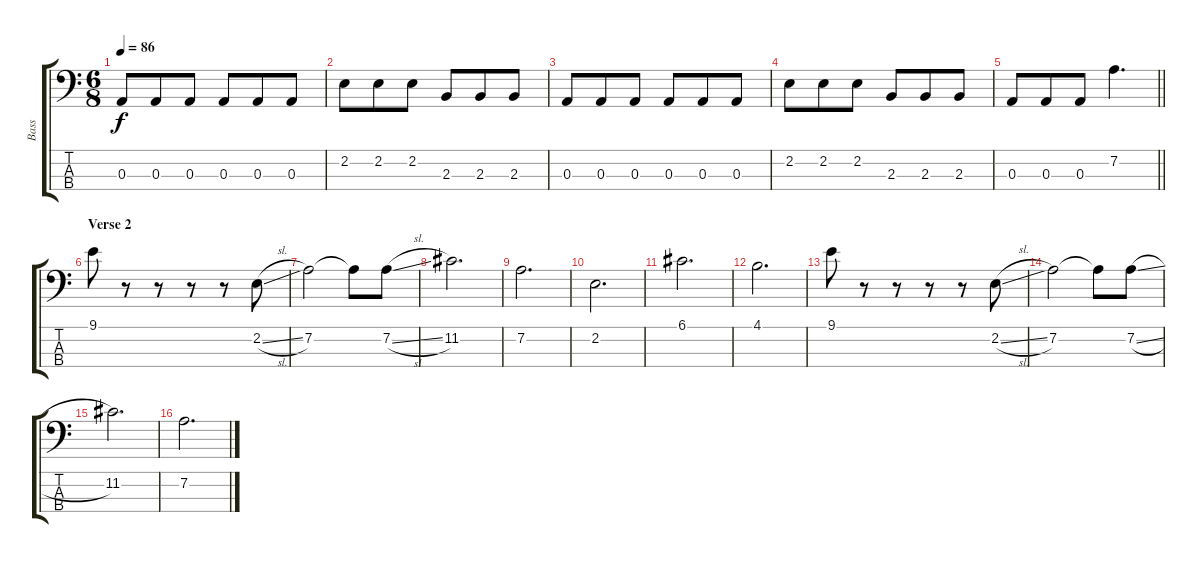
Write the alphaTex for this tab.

\track ("Bass" "Bass") {instrument electricbassfinger}
\staff {score tabs}
\tuning (G2 D2 A1 E1) {hide}
\ts (6 8)
\tempo 86
\clef f4
\ks c
0.3.8{dy f} 0.3.8 0.3.8 0.3.8 0.3.8 0.3.8 |
2.2.8 2.2.8 2.2.8 2.3.8 2.3.8 2.3.8 |
0.3.8 0.3.8 0.3.8 0.3.8 0.3.8 0.3.8 |
2.2.8 2.2.8 2.2.8 2.3.8 2.3.8 2.3.8 |
\barLineRight lightlight
0.3.8 0.3.8 0.3.8 7.2.4{d} |
\section ("" "Verse 2")
9.1.8 r.8 r.8 r.8 r.8 2.2{sl}.8 |
7.2.2 7.2{t}.8 7.2{sl}.8 |
11.2.2{d} |
7.2.2{d} |
2.2.2{d} |
6.1.2{d} |
4.1.2{d} |
9.1.8 r.8 r.8 r.8 r.8 2.2{sl}.8 |
7.2.2 7.2{t}.8 7.2{sl}.8 |
11.2.2{d} |
7.2.2{d}
